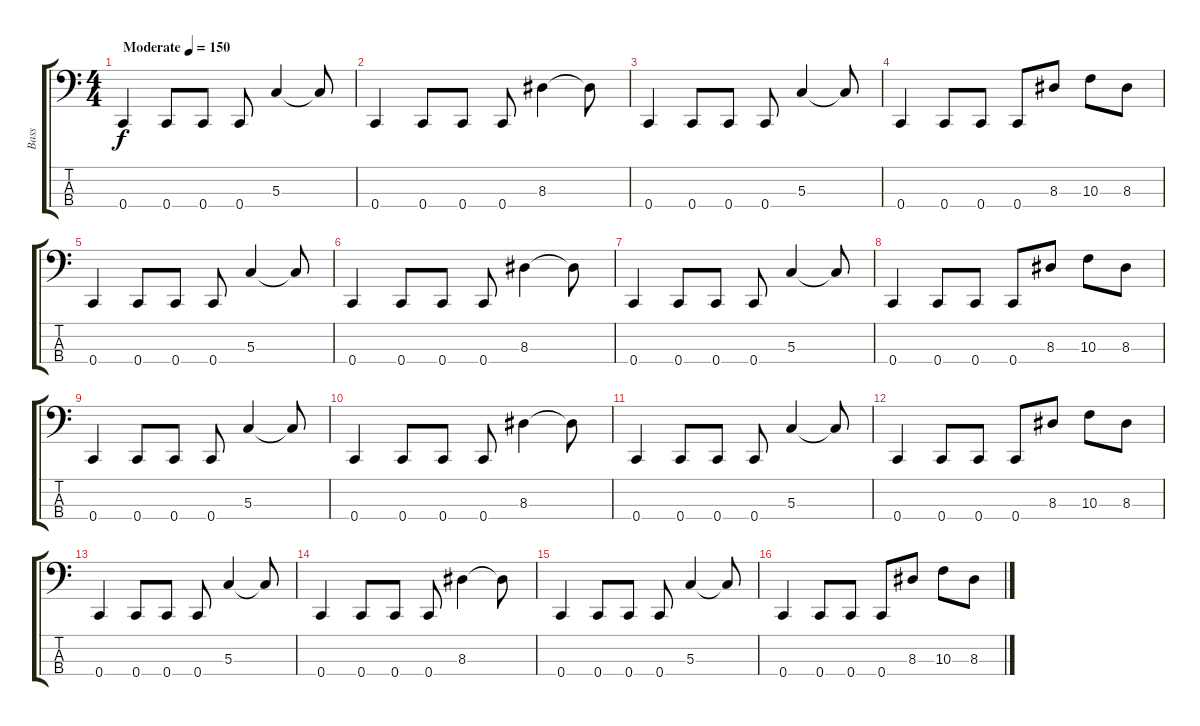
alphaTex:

\track ("Bass" "Bass") {instrument electricbassfinger}
\staff {score tabs}
\tuning (F2 C2 G1 C1) {hide}
\ts (4 4)
\tempo (150 "Moderate")
\clef f4
\ks c
0.4.4{dy f instrument electricbassfinger} 0.4.8 0.4.8 0.4.8 5.3.4 5.3{t}.8 |
0.4.4 0.4.8 0.4.8 0.4.8 8.3.4 8.3{t}.8 |
0.4.4 0.4.8 0.4.8 0.4.8 5.3.4 5.3{t}.8 |
0.4.4 0.4.8 0.4.8 0.4.8 8.3.8 10.3.8 8.3.8 |
0.4.4 0.4.8 0.4.8 0.4.8 5.3.4 5.3{t}.8 |
0.4.4 0.4.8 0.4.8 0.4.8 8.3.4 8.3{t}.8 |
0.4.4 0.4.8 0.4.8 0.4.8 5.3.4 5.3{t}.8 |
0.4.4 0.4.8 0.4.8 0.4.8 8.3.8 10.3.8 8.3.8 |
0.4.4 0.4.8 0.4.8 0.4.8 5.3.4 5.3{t}.8 |
0.4.4 0.4.8 0.4.8 0.4.8 8.3.4 8.3{t}.8 |
0.4.4 0.4.8 0.4.8 0.4.8 5.3.4 5.3{t}.8 |
0.4.4 0.4.8 0.4.8 0.4.8 8.3.8 10.3.8 8.3.8 |
0.4.4 0.4.8 0.4.8 0.4.8 5.3.4 5.3{t}.8 |
0.4.4 0.4.8 0.4.8 0.4.8 8.3.4 8.3{t}.8 |
0.4.4 0.4.8 0.4.8 0.4.8 5.3.4 5.3{t}.8 |
0.4.4 0.4.8 0.4.8 0.4.8 8.3.8 10.3.8 8.3.8
